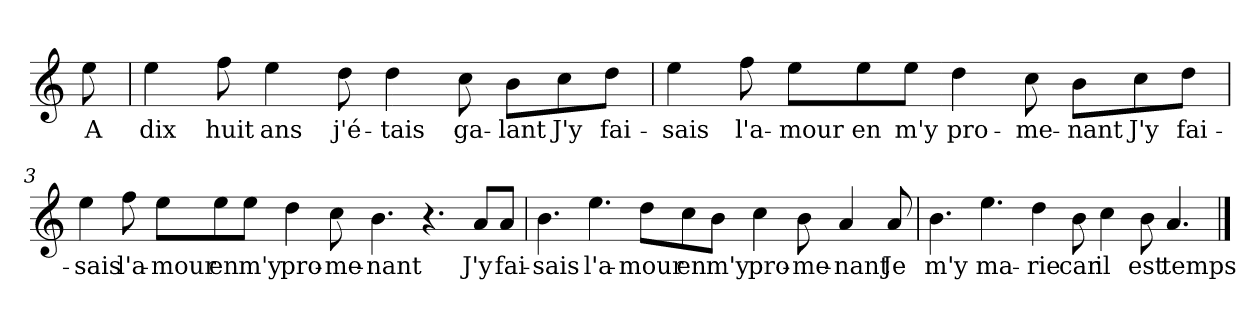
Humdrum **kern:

**kern	**text
*part1	*part1
*staff1	*staff1
*clefG2	*
*k[]	*
*C:	*
=	=
!	!LO:LY:b
8ee\	A
=1	=1
!	!LO:LY:b
4ee\	dix
!	!LO:LY:b
8ff\	huit
!	!LO:LY:b
4ee\	ans
!	!LO:LY:b
8dd\	j'é-
!	!LO:LY:b
4dd\	-tais
!	!LO:LY:b
8cc\	ga-
!	!LO:LY:b
8b\L	-lant
!	!LO:LY:b
8cc\	J'y
!	!LO:LY:b
8dd\J	fai-
=2	=2
!	!LO:LY:b
4ee\	-sais
!	!LO:LY:b
8ff\	l'a-
!	!LO:LY:b
8ee\L	-mour
!	!LO:LY:b
8ee\	en
!	!LO:LY:b
8ee\J	m'y
!	!LO:LY:b
4dd\	pro-
!	!LO:LY:b
8cc\	-me-
!	!LO:LY:b
8b\L	-nant
!	!LO:LY:b
8cc\	J'y
!	!LO:LY:b
8dd\J	fai-
!!LO:LB:g=z
=3	=3
!	!LO:LY:b
4ee\	-sais
!	!LO:LY:b
8ff\	l'a-
!	!LO:LY:b
8ee\L	-mour
!	!LO:LY:b
8ee\	en
!	!LO:LY:b
8ee\J	m'y
!	!LO:LY:b
4dd\	pro-
!	!LO:LY:b
8cc\	-me-
!	!LO:LY:b
4.b\	-nant
4.r	.
!	!LO:LY:b
8a/L	J'y
!	!LO:LY:b
8a/J	fai-
=4	=4
!	!LO:LY:b
4.b\	-sais
!	!LO:LY:b
4.ee\	l'a-
!	!LO:LY:b
8dd\L	-mour
!	!LO:LY:b
8cc\	en
!	!LO:LY:b
8b\J	m'y
!	!LO:LY:b
4cc\	pro-
!	!LO:LY:b
8b\	-me-
!	!LO:LY:b
4a/	-nant
!	!LO:LY:b
8a/	Je
=5	=5
!	!LO:LY:b
4.b\	m'y
!	!LO:LY:b
4.ee\	ma-
!	!LO:LY:b
4dd\	-rie
!	!LO:LY:b
8b\	car
!	!LO:LY:b
4cc\	il
!	!LO:LY:b
8b\	est
!	!LO:LY:b
4.a/	temps
==	==
*-	*-
